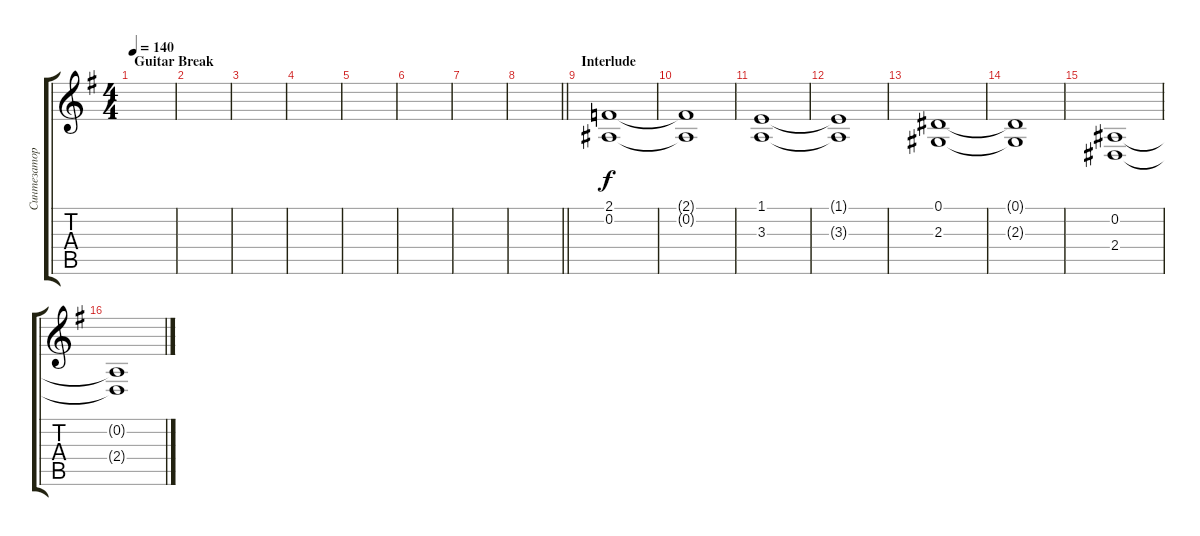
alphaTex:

\track ("Синтезатор" "Синтезатор") {instrument stringensemble1}
\staff {score tabs}
\tuning (Eb4 Bb3 Gb3 Db3 Ab2 Eb2) {hide}
\ts (4 4)
\section ("" "Guitar Break")
\tempo 140
\clef g2
\ks eminor
|
|
|
|
|
|
|
\barLineRight lightlight
|
\section ("" "Interlude")
(2.1 0.2).1{dy f} |
(2.1{t} 0.2{t}).1 |
(1.1 3.3).1 |
(1.1{t} 3.3{t}).1 |
(0.1 2.3).1 |
(0.1{t} 2.3{t}).1 |
(0.2 2.4).1 |
(0.2{t} 2.4{t}).1
